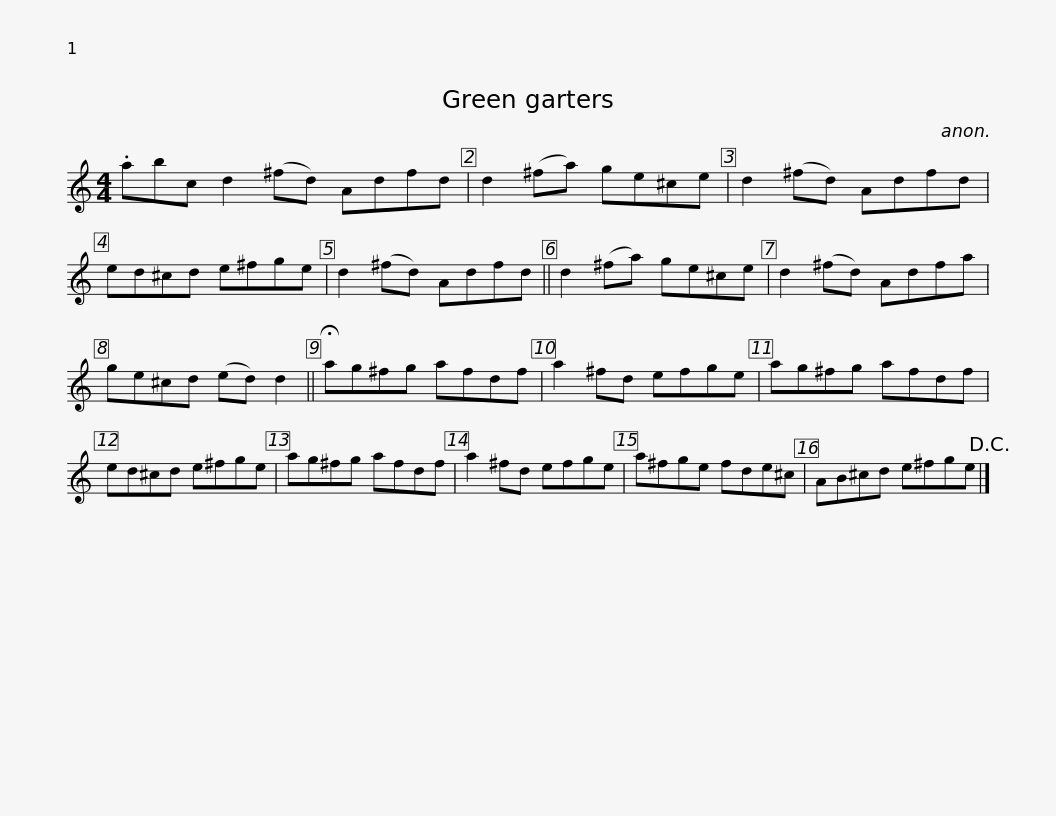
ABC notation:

X:1
L:1/8
M:4/4
I:linebreak $
K:C
V:1 treble
V:1
 .abc d2 (^fd) Adfd | d2 (^fa) ge^ce | d2 (^fd) Adfd | ed^cd e^fge | d2 (^fd) Adfd ||$ %5
 d2 (^fa) ge^ce | d2 (^fd) Adfa | ge^cd (ed) d2 || !fermata!ag^fg afdf | a2 ^fd efge | %10
 ag^fg afdf |$ ed^cd e^fge | ag^fg afdf | a2 ^fd efge | a^fge fde^c | %15
 AB^cd e^fge!D.C.! |] %16
